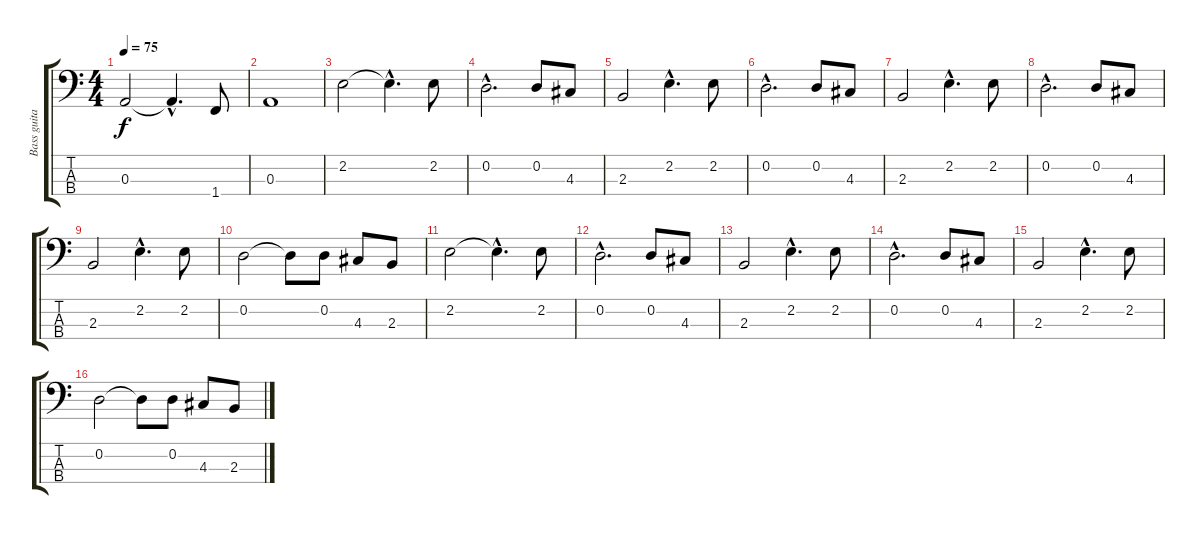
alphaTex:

\track ("Bass guitar" "Bass guita") {instrument fretlessbass}
\staff {score tabs}
\tuning (G2 D2 A1 E1) {hide}
\ts (4 4)
\tempo 75
\clef f4
\ks c
0.3.2{dy f} 0.3{hac t}.4{d} 1.4.8 |
0.3.1 |
2.2.2 2.2{hac t}.4{d} 2.2.8 |
0.2{hac}.2{d} 0.2.8 4.3.8 |
2.3.2 2.2{hac}.4{d} 2.2.8 |
0.2{hac}.2{d} 0.2.8 4.3.8 |
2.3.2 2.2{hac}.4{d} 2.2.8 |
0.2{hac}.2{d} 0.2.8 4.3.8 |
2.3.2 2.2{hac}.4{d} 2.2.8 |
0.2.2 0.2{t}.8 0.2.8 4.3.8 2.3.8 |
2.2.2 2.2{hac t}.4{d} 2.2.8 |
0.2{hac}.2{d} 0.2.8 4.3.8 |
2.3.2 2.2{hac}.4{d} 2.2.8 |
0.2{hac}.2{d} 0.2.8 4.3.8 |
2.3.2 2.2{hac}.4{d} 2.2.8 |
0.2.2 0.2{t}.8 0.2.8 4.3.8 2.3.8
